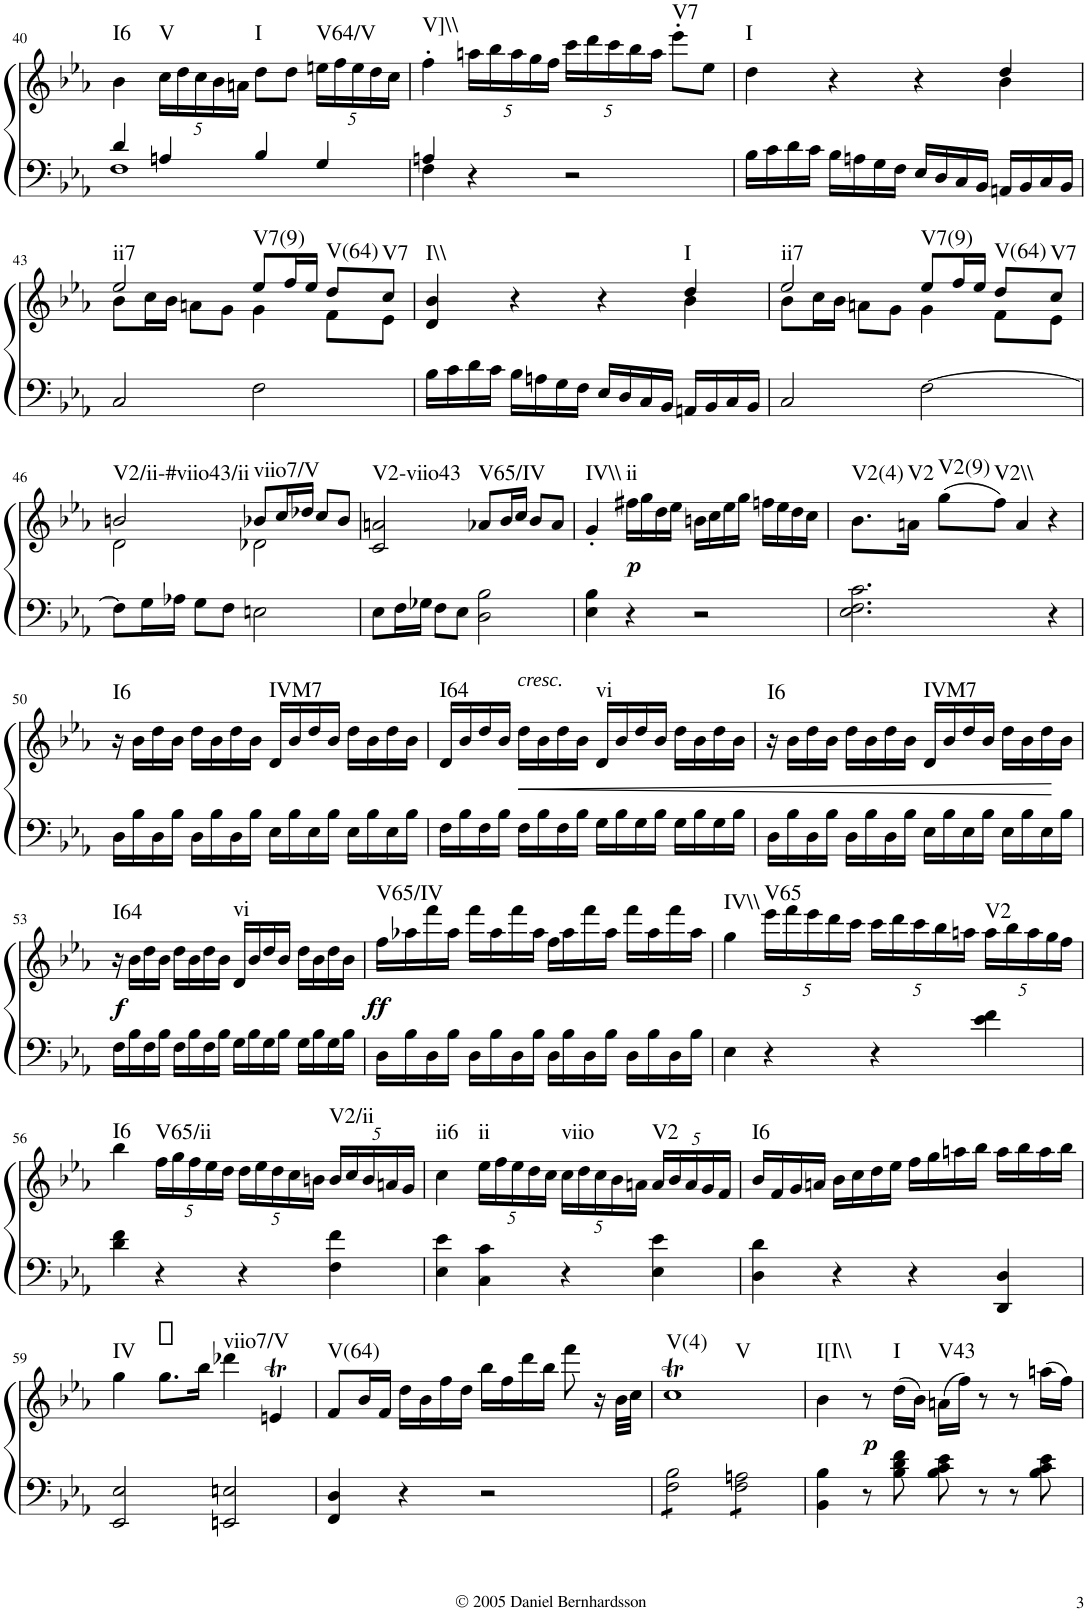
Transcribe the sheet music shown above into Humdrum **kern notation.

**kern	**kern	**dynam	**harte
*part1	*part1	*part1	*part1
*staff2	*staff1	*staff1/2	*
*I"Piano	*	*	*
*I'Pno.	*	*	*
!!LO:PB:g=z
*clefF4	*clefG2	*	*
*k[b-e-a-]	*k[b-e-a-]	*	*
*E-:	*E-:	*	*
*M4/4	*M4/4	*	*
*met(c)	*met(c)	*	*
=40	=40	=40	=40
*^	*	*	*
!	!	!	!	!LO:H:kt=I6
4d/	1F	4b-\	.	N
*	*	*Xbrackettup	*	*
!	!	!	!	!LO:H:kt=V
4An/	.	20cc\LL	.	N
.	.	20dd\	.	.
.	.	20cc\	.	.
.	.	20b-\	.	.
.	.	20an\JJ	.	.
!	!	!	!	!LO:H:kt=I
4B-/	.	8dd\L	.	N
.	.	8dd\J	.	.
!	!	!	!	!LO:H:kt=V64/V
4G/	.	20een\LL	.	N
.	.	20ff\	.	.
.	.	20ee\	.	.
.	.	20dd\	.	.
.	.	20cc\JJ	.	.
=41	=41	=41	=41	=41
!	!	!	!	!LO:H:kt=V]\\
4An/	4F\	4ff'\	.	N
4r	4ryy	20aan\LL	.	.
.	.	20bb-\	.	.
.	.	20aa\	.	.
.	.	20gg\	.	.
.	.	20ff\JJ	.	.
2r	2ryy	20ccc\LL	.	.
.	.	20ddd\	.	.
.	.	20ccc\	.	.
.	.	20bb-\	.	.
.	.	20aa\JJ	.	.
!	!	!	!	!LO:H:kt=V7
.	.	8eee-'\L	.	N
.	.	8ee-\J	.	.
*v	*v	*	*	*
=42	=42	=42	=42
*	*^	*	*
!	!	!	!	!LO:H:kt=I
16B-\LL	4dd\	2ryy	.	N
16c\	.	.	.	.
16d\	.	.	.	.
16c\JJ	.	.	.	.
16B-\LL	4r	.	.	.
16An\	.	.	.	.
16G\	.	.	.	.
16F\JJ	.	.	.	.
16E-/LL	4r	4ryy	.	.
16D/	.	.	.	.
16C/	.	.	.	.
16BB-/JJ	.	.	.	.
16AAn/LL	4dd/	4b-\	.	.
16BB-/	.	.	.	.
16C/	.	.	.	.
16BB-/JJ	.	.	.	.
!!LO:LB:g=z	!!
=43	=43	=43	=43	=43
!	!	!	!	!LO:H:kt=ii7
2C/	2ee-/	8b-\L	.	N
.	.	16cc\L	.	.
.	.	16b-\JJ	.	.
.	.	8an\L	.	.
.	.	8g\J	.	.
!	!	!	!	!LO:H:kt=V7(9)
2F\	8ee-/L	4g\	.	N
.	16ff/L	.	.	.
.	16ee-/JJ	.	.	.
!	!	!	!	!LO:H:kt=V(64)
.	8dd/L	8f\L	.	N
!	!	!	!	!LO:H:kt=V7
.	8cc/J	8e-\J	.	N
=44	=44	=44	=44	=44
!	!	!	!	!LO:H:kt=I\\
16B-\LL	4d/ 4b-/	2ryy	.	N
16c\	.	.	.	.
16d\	.	.	.	.
16c\JJ	.	.	.	.
16B-\LL	4r	.	.	.
16An\	.	.	.	.
16G\	.	.	.	.
16F\JJ	.	.	.	.
16E-/LL	4r	4ryy	.	.
16D/	.	.	.	.
16C/	.	.	.	.
16BB-/JJ	.	.	.	.
!	!	!	!	!LO:H:kt=I
16AAn/LL	4dd/	4b-\	.	N
16BB-/	.	.	.	.
16C/	.	.	.	.
16BB-/JJ	.	.	.	.
=45	=45	=45	=45	=45
!	!	!	!	!LO:H:kt=ii7
2C/	2ee-/	8b-\L	.	N
.	.	16cc\L	.	.
.	.	16b-\JJ	.	.
.	.	8an\L	.	.
.	.	8g\J	.	.
!	!	!	!	!LO:H:kt=V7(9)
[2F\	8ee-/L	4g\	.	N
.	16ff/L	.	.	.
.	16ee-/JJ	.	.	.
!	!	!	!	!LO:H:kt=V(64)
.	8dd/L	8f\L	.	N
!	!	!	!	!LO:H:kt=V7
.	8cc/J	8e-\J	.	N
!!LO:LB:g=z	!!
=46	=46	=46	=46	=46
!	!	!	!	!LO:H:kt=V2/ii-#viio43/ii
8F\L]	2bn/	2d\	.	N
16G\L	.	.	.	.
16A-X\JJ	.	.	.	.
8G\L	.	.	.	.
8F\J	.	.	.	.
!	!	!	!	!LO:H:kt=viio7/V
2En\	8b-X/L	2d-X\	.	N
.	16cc/L	.	.	.
.	16dd-X/JJ	.	.	.
.	8cc/L	.	.	.
.	8b-/J	.	.	.
*	*v	*v	*	*
=47	=47	=47	=47
!	!	!	!LO:H:kt=V2-viio43
8E-\L	2c/ 2an/	.	N
16F\L	.	.	.
16G-X\JJ	.	.	.
8F\L	.	.	.
8E-\J	.	.	.
!	!	!	!LO:H:kt=V65/IV
2D\ 2B-\	8a-X/L	.	N
.	16b-/L	.	.
.	16cc/JJ	.	.
.	8b-/L	.	.
.	8a-/J	.	.
=48	=48	=48	=48
!	!	!	!LO:H:kt=IV\\
4E-\ 4B-\	4g'/	.	N
!	!	!LO:DY:b	!LO:H:kt=ii
4r	16ff#X\LL	p	N
.	16gg\	.	.
.	16dd\	.	.
.	16ee-\JJ	.	.
2r	16bn\LL	.	.
.	16cc\	.	.
.	16ee-\	.	.
.	16gg\JJ	.	.
.	16ffn\LL	.	.
.	16ee-\	.	.
.	16dd\	.	.
.	16cc\JJ	.	.
=49	=49	=49	=49
!	!	!	!LO:H:kt=V2(4)
2.E-\ 2.F\ 2.c\	8.b-\L	.	N
!	!	!	!LO:H:kt=V2
.	16an\Jk	.	N
!	!	!	!LO:H:kt=V2(9)
.	(8gg\L	.	N
!	!	!	!LO:H:kt=V2\\
.	8ff\J)	.	N
.	4a/	.	.
4r	4r	.	.
!!LO:LB:g=z
=50	=50	=50	=50
!	!	!	!LO:H:kt=I6
16D\LL	16r	.	N
16B-\	16b-\LL	.	.
16D\	16dd\	.	.
16B-\JJ	16b-\JJ	.	.
16D\LL	16dd\LL	.	.
16B-\	16b-\	.	.
16D\	16dd\	.	.
16B-\JJ	16b-\JJ	.	.
!	!	!	!LO:H:kt=IVM7
16E-\LL	16d/LL	.	N
16B-\	16b-/	.	.
16E-\	16dd/	.	.
16B-\JJ	16b-/JJ	.	.
16E-\LL	16dd\LL	.	.
16B-\	16b-\	.	.
16E-\	16dd\	.	.
16B-\JJ	16b-\JJ	.	.
=51	=51	=51	=51
!	!	!	!LO:H:kt=I64
16F\LL	16d/LL	.	N
16B-\	16b-/	.	.
16F\	16dd/	.	.
16B-\JJ	16b-/JJ	.	.
!	!LO:TX:a:i:t=cresc.	!	!
!	!	!LO:HP:b	!
16F\LL	16dd\LL	<	.
16B-\	16b-\	.	.
16F\	16dd\	.	.
16B-\JJ	16b-\JJ	.	.
!	!	!	!LO:H:kt=vi
16G\LL	16d/LL	.	N
16B-\	16b-/	.	.
16G\	16dd/	.	.
16B-\JJ	16b-/JJ	.	.
16G\LL	16dd\LL	.	.
16B-\	16b-\	.	.
16G\	16dd\	.	.
16B-\JJ	16b-\JJ	.	.
=52	=52	=52	=52
!	!	!	!LO:H:kt=I6
16D\LL	16r	.	N
16B-\	16b-\LL	.	.
16D\	16dd\	.	.
16B-\JJ	16b-\JJ	.	.
16D\LL	16dd\LL	.	.
16B-\	16b-\	.	.
16D\	16dd\	.	.
16B-\JJ	16b-\JJ	.	.
!	!	!	!LO:H:kt=IVM7
16E-\LL	16d/LL	.	N
16B-\	16b-/	.	.
16E-\	16dd/	.	.
16B-\JJ	16b-/JJ	.	.
16E-\LL	16dd\LL	.	.
16B-\	16b-\	.	.
16E-\	16dd\	.	.
16B-\JJ	16b-\JJ	[	.
!!LO:LB:g=z
=53	=53	=53	=53
!	!	!LO:DY:b	!LO:H:kt=I64
16F\LL	16r	f	N
16B-\	16b-\LL	.	.
16F\	16dd\	.	.
16B-\JJ	16b-\JJ	.	.
16F\LL	16dd\LL	.	.
16B-\	16b-\	.	.
16F\	16dd\	.	.
16B-\JJ	16b-\JJ	.	.
!	!	!	!LO:H:kt=vi
16G\LL	16d/LL	.	N
16B-\	16b-/	.	.
16G\	16dd/	.	.
16B-\JJ	16b-/JJ	.	.
16G\LL	16dd\LL	.	.
16B-\	16b-\	.	.
16G\	16dd\	.	.
16B-\JJ	16b-\JJ	.	.
=54	=54	=54	=54
!	!	!LO:DY:b	!LO:H:kt=V65/IV
16D\LL	16ff\LL	ff	N
16B-\	16aa-X\	.	.
16D\	16fff\	.	.
16B-\JJ	16aa-\JJ	.	.
16D\LL	16fff\LL	.	.
16B-\	16aa-\	.	.
16D\	16fff\	.	.
16B-\JJ	16aa-\JJ	.	.
16D\LL	16ff\LL	.	.
16B-\	16aa-\	.	.
16D\	16fff\	.	.
16B-\JJ	16aa-\JJ	.	.
16D\LL	16fff\LL	.	.
16B-\	16aa-\	.	.
16D\	16fff\	.	.
16B-\JJ	16aa-\JJ	.	.
=55	=55	=55	=55
!	!	!	!LO:H:kt=IV\\
4E-\	4gg\	.	N
!	!	!	!LO:H:kt=V65
4r	20eee-\LL	.	N
.	20fff\	.	.
.	20eee-\	.	.
.	20ddd\	.	.
.	20ccc\JJ	.	.
4r	20ccc\LL	.	.
.	20ddd\	.	.
.	20ccc\	.	.
.	20bb-\	.	.
.	20aan\JJ	.	.
!	!	!	!LO:H:kt=V2
4e-\ 4f\	20aa\LL	.	N
.	20bb-\	.	.
.	20aa\	.	.
.	20gg\	.	.
.	20ff\JJ	.	.
!!LO:LB:g=z
=56	=56	=56	=56
!	!	!	!LO:H:kt=I6
4d\ 4f\	4bb-\	.	N
!	!	!	!LO:H:kt=V65/ii
4r	20ff\LL	.	N
.	20gg\	.	.
.	20ff\	.	.
.	20ee-\	.	.
.	20dd\JJ	.	.
4r	20dd\LL	.	.
.	20ee-\	.	.
.	20dd\	.	.
.	20cc\	.	.
.	20bn\JJ	.	.
!	!	!	!LO:H:kt=V2/ii
4F\ 4f\	20b/LL	.	N
.	20cc/	.	.
.	20b/	.	.
.	20an/	.	.
.	20g/JJ	.	.
=57	=57	=57	=57
!	!	!	!LO:H:kt=ii6
4E-\ 4e-\	4cc\	.	N
!	!	!	!LO:H:kt=ii
4C\ 4c\	20ee-\LL	.	N
.	20ff\	.	.
.	20ee-\	.	.
.	20dd\	.	.
.	20cc\JJ	.	.
!	!	!	!LO:H:kt=viio
4r	20cc\LL	.	N
.	20dd\	.	.
.	20cc\	.	.
.	20b-\	.	.
.	20an\JJ	.	.
!	!	!	!LO:H:kt=V2
4E-\ 4e-\	20a/LL	.	N
.	20b-/	.	.
.	20a/	.	.
.	20g/	.	.
.	20f/JJ	.	.
=58	=58	=58	=58
!	!	!	!LO:H:kt=I6
4D\ 4d\	16b-/LL	.	N
.	16f/	.	.
.	16g/	.	.
.	16an/JJ	.	.
4r	16b-\LL	.	.
.	16cc\	.	.
.	16dd\	.	.
.	16ee-\JJ	.	.
4r	16ff\LL	.	.
.	16gg\	.	.
.	16aan\	.	.
.	16bb-\JJ	.	.
4DD/ 4D/	16aa\LL	.	.
.	16bb-\	.	.
.	16aa\	.	.
.	16bb-\JJ	.	.
!!LO:LB:g=z
=59	=59	=59	=59
!	!	!	!LO:H:kt=IV
2EE-/ 2E-/	4gg\	.	N
.	8.gg\L	.	.
.	16bb-\Jk	.	.
!	!	!	!LO:H:kt=viio7/V
2EEn/ 2En/	4ddd-X\	.	N
.	4ent/	.	.
=60	=60	=60	=60
!	!	!	!LO:H:kt=V(64)
4FF/ 4D/	8f/L	.	N
.	16b-/L	.	.
.	16f/JJ	.	.
4r	16dd\LL	.	.
.	16b-\	.	.
.	16ff\	.	.
.	16dd\JJ	.	.
2r	16bb-\LL	.	.
.	16ff\	.	.
.	16ddd\	.	.
.	16bb-\JJ	.	.
.	8fff\	.	.
.	16r	.	.
.	32b-\LLL	.	.
.	32cc\JJJ	.	.
=61	=61	=61	=61
!	!	!	!LO:H:n=1:kt=V(4)
!	!	!	!LO:H:n=2:kt=V
*tremolo	*	*	*
8F\ 8B-\L	1ccT	.	N N
8F\ 8B-\	.	.	.
8F\ 8B-\	.	.	.
8F\ 8B-\J	.	.	.
8F\ 8An\L	.	.	.
8F\ 8An\	.	.	.
8F\ 8An\	.	.	.
8F\ 8An\J	.	.	.
*Xtremolo	*	*	*
=62	=62	=62	=62
!	!	!	!LO:H:kt=I[I\\
4BB-\ 4B-\	4b-\	.	N
!	!	!LO:DY:b	!
8r	8r	p	.
!	!	!	!LO:H:kt=I
8B-\ 8d\ 8f\	(16dd\LL	.	N
.	16b-\JJ)	.	.
!	!	!	!LO:H:kt=V43
8B-\ 8c\ 8e-\	(16an\LL	.	N
.	16ff\JJ)	.	.
8r	8r	.	.
8r	8r	.	.
8B-\ 8c\ 8e-\	(16aan\LL	.	.
.	16ff\JJ)	.	.
=	=	=	=
*-	*-	*-	*-
